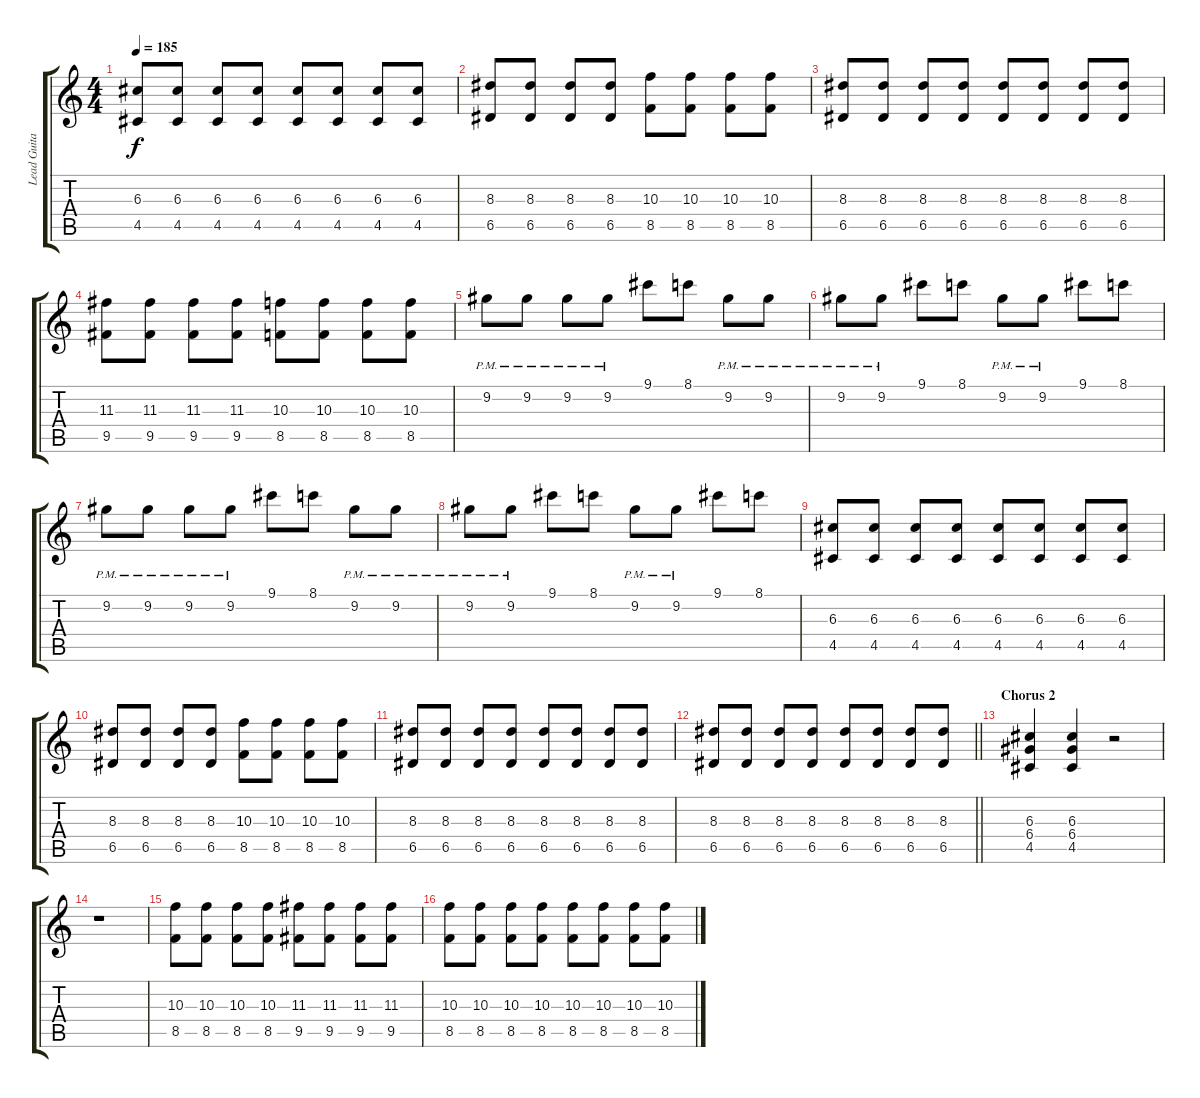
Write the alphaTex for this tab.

\track ("Lead Guitar" "Lead Guita") {instrument distortionguitar}
\staff {score tabs}
\tuning (E4 B3 G3 D3 A2 E2) {hide}
\ts (4 4)
\tempo 185
\clef g2
\ks c
(6.3 4.5).8{dy f} (6.3 4.5).8 (6.3 4.5).8 (6.3 4.5).8 (6.3 4.5).8 (6.3 4.5).8 (6.3 4.5).8 (6.3 4.5).8 |
(8.3 6.5).8 (8.3 6.5).8 (8.3 6.5).8 (8.3 6.5).8 (10.3 8.5).8 (10.3 8.5).8 (10.3 8.5).8 (10.3 8.5).8 |
(8.3 6.5).8 (8.3 6.5).8 (8.3 6.5).8 (8.3 6.5).8 (8.3 6.5).8 (8.3 6.5).8 (8.3 6.5).8 (8.3 6.5).8 |
(11.3 9.5).8 (11.3 9.5).8 (11.3 9.5).8 (11.3 9.5).8 (10.3 8.5).8 (10.3 8.5).8 (10.3 8.5).8 (10.3 8.5).8 |
9.2{pm}.8 9.2{pm}.8 9.2{pm}.8 9.2{pm}.8 9.1.8 8.1.8 9.2{pm}.8 9.2{pm}.8 |
9.2{pm}.8 9.2{pm}.8 9.1.8 8.1.8 9.2{pm}.8 9.2{pm}.8 9.1.8 8.1.8 |
9.2{pm}.8 9.2{pm}.8 9.2{pm}.8 9.2{pm}.8 9.1.8 8.1.8 9.2{pm}.8 9.2{pm}.8 |
9.2{pm}.8 9.2{pm}.8 9.1.8 8.1.8 9.2{pm}.8 9.2{pm}.8 9.1.8 8.1.8 |
(6.3 4.5).8 (6.3 4.5).8 (6.3 4.5).8 (6.3 4.5).8 (6.3 4.5).8 (6.3 4.5).8 (6.3 4.5).8 (6.3 4.5).8 |
(8.3 6.5).8 (8.3 6.5).8 (8.3 6.5).8 (8.3 6.5).8 (10.3 8.5).8 (10.3 8.5).8 (10.3 8.5).8 (10.3 8.5).8 |
(8.3 6.5).8 (8.3 6.5).8 (8.3 6.5).8 (8.3 6.5).8 (8.3 6.5).8 (8.3 6.5).8 (8.3 6.5).8 (8.3 6.5).8 |
\barLineRight lightlight
(8.3 6.5).8 (8.3 6.5).8 (8.3 6.5).8 (8.3 6.5).8 (8.3 6.5).8 (8.3 6.5).8 (8.3 6.5).8 (8.3 6.5).8 |
\section ("" "Chorus 2")
(6.3 6.4 4.5).4 (6.3 6.4 4.5).4 r.2 |
r.1 |
(10.3 8.5).8 (10.3 8.5).8 (10.3 8.5).8 (10.3 8.5).8 (11.3 9.5).8 (11.3 9.5).8 (11.3 9.5).8 (11.3 9.5).8 |
(10.3 8.5).8 (10.3 8.5).8 (10.3 8.5).8 (10.3 8.5).8 (10.3 8.5).8 (10.3 8.5).8 (10.3 8.5).8 (10.3 8.5).8
